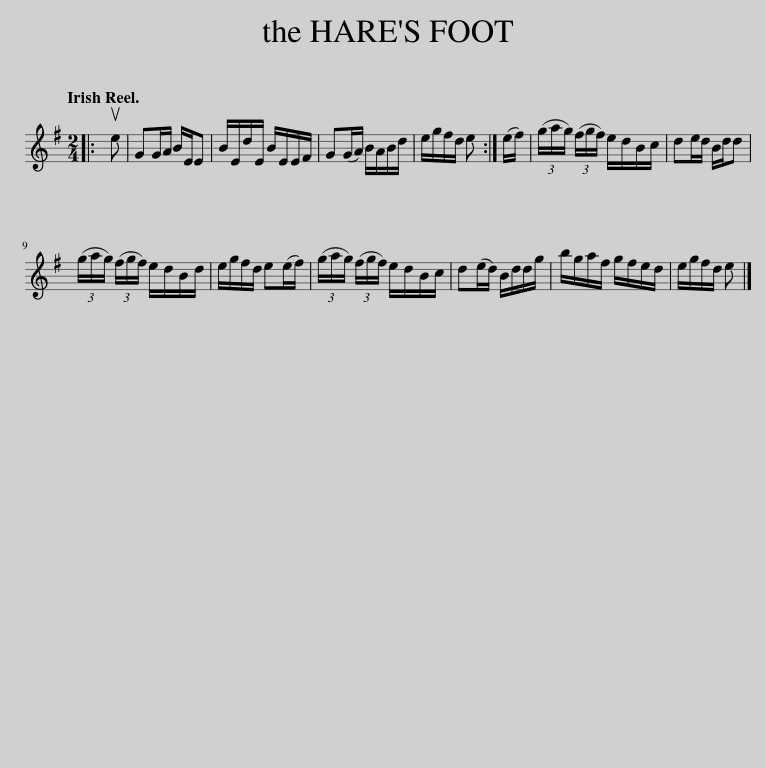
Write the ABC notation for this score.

X:1
L:1/8
Q:1/4=120
M:2/4
I:linebreak $
K:Emin
V:1 treble
V:1
|: ue | GG/A/ B/E/E | B/E/d/E/ B/E/E/F/ | G(G/A/) B/A/B/d/ | e/g/f/d/ e :| %5
 (e/f/) | (3(g/a/g/) (3(f/g/f/) e/d/B/c/ | de/d/ B/d/d |$ (3(g/a/g/) (3(f/g/f/) e/d/B/d/ | e/g/f/d/ e(e/f/) | %10
 (3(g/a/g/) (3(f/g/f/) e/d/B/c/ | d(e/d/) B/d/d/g/ | b/g/a/f/ g/f/e/d/ | e/g/f/d/ e |] %14
